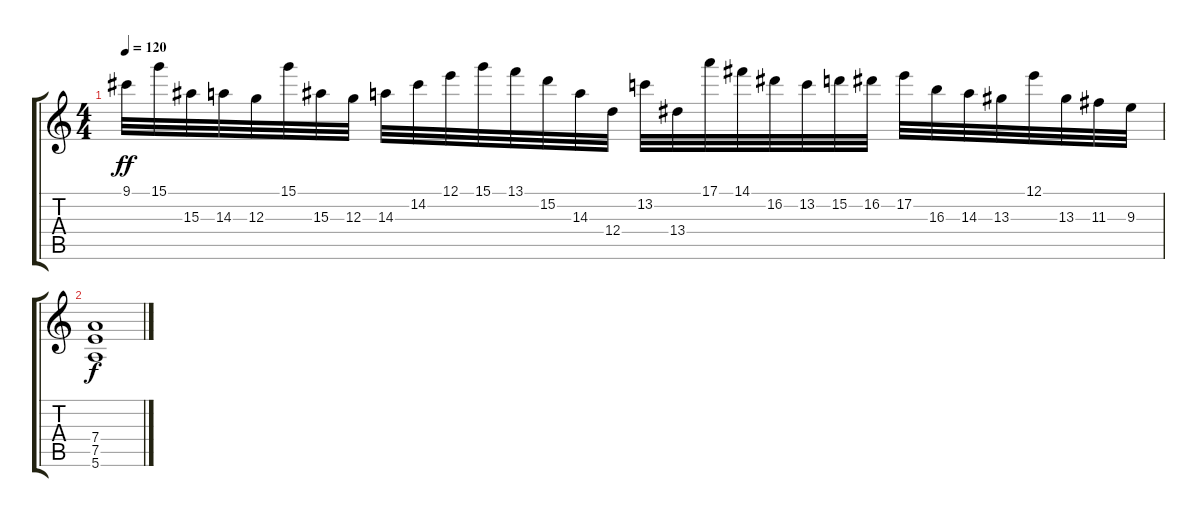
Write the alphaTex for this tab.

\track "" {instrument distortionguitar}
\staff {score tabs}
\tuning (E4 B3 G3 D3 A2 E2) {hide}
\ts (4 4)
\tempo 120
\clef g2
\ks c
9.1.32{dy ff} 15.1.32 15.3.32 14.3.32 12.3.32 15.1.32 15.3.32 12.3.32 14.3.32 14.2.32 12.1.32 15.1.32 13.1.32 15.2.32 14.3.32 12.4.32 13.2.32 13.4.32 17.1.32 14.1.32 16.2.32 13.2.32 15.2.32 16.2.32 17.2.32 16.3.32 14.3.32 13.3.32 12.1.32 13.3.32 11.3.32 9.3.32 |
(7.4 7.5 5.6).1{dy f}
